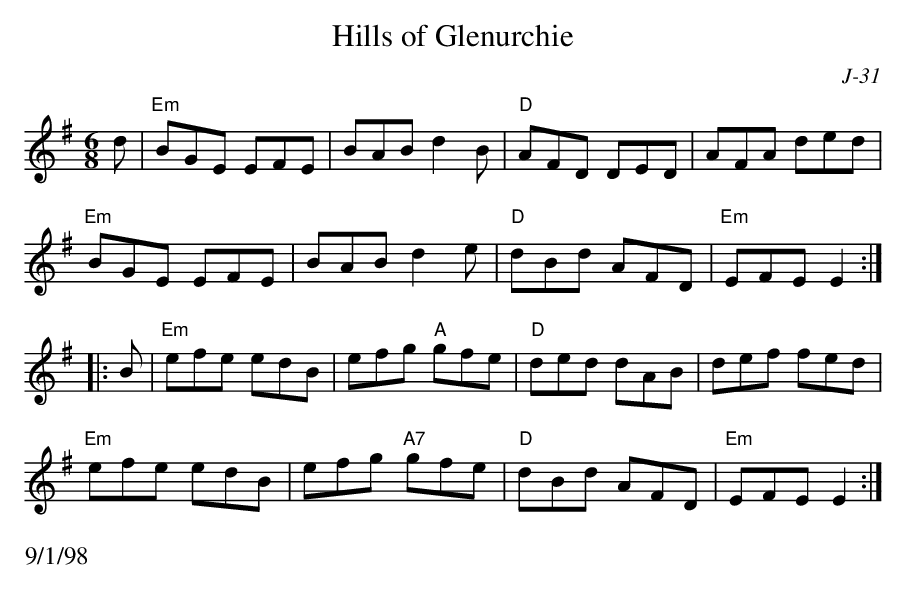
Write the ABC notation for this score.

X:1
T: Hills of Glenurchie
C: J-31
M: 6/8
K: Em
d| "Em"BGE EFE| BAB d2B| "D"AFD DED| AFA ded|
   "Em"BGE EFE| BAB d2e| "D"dBd AFD| "Em"EFE E2:|
|:\
B| "Em"efe edB| efg "A"gfe| "D"ded dAB| def fed|
   "Em"efe edB| efg "A7"gfe| "D"dBd AFD| "Em"EFE E2:|
